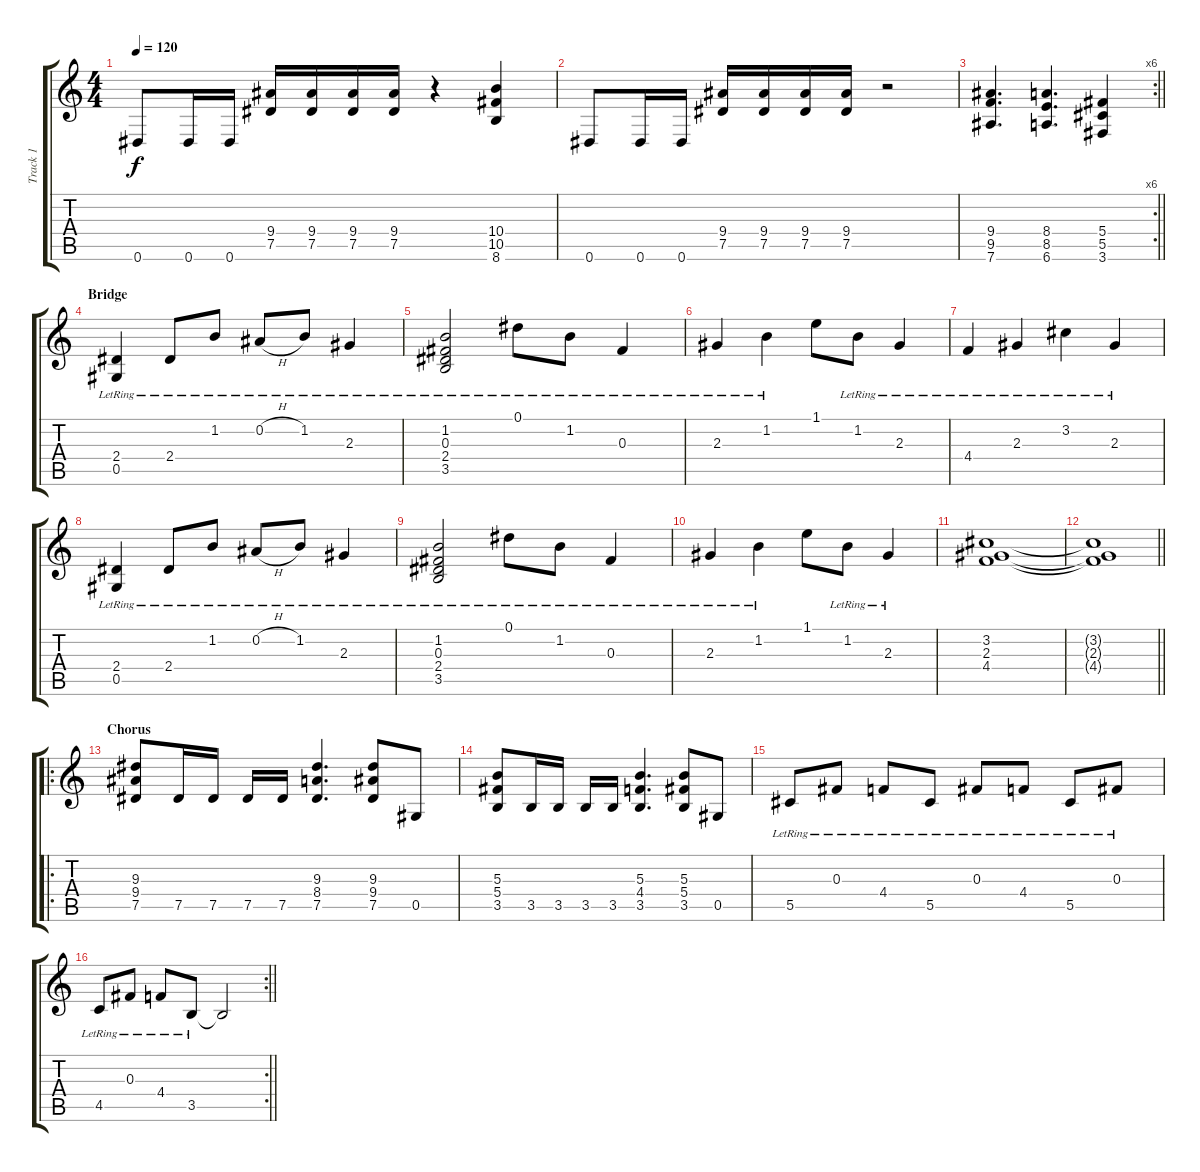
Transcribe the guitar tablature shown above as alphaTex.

\track ("Track 1" "Track 1") {instrument distortionguitar}
\staff {score tabs}
\tuning (Eb4 Bb3 Gb3 Db3 Ab2 Eb2) {hide}
\ts (4 4)
\tempo 120
\clef g2
\ks c
0.6.8{dy f} 0.6.16 0.6.16 (9.4 7.5).16 (9.4 7.5).16 (9.4 7.5).16 (9.4 7.5).16 r.4 (10.4 10.5 8.6).4 |
0.6.8 0.6.16 0.6.16 (9.4 7.5).16 (9.4 7.5).16 (9.4 7.5).16 (9.4 7.5).16 r.2 |
\rc 6
\barLineRight lightlight
(9.4 9.5 7.6).4{d} (8.4 8.5 6.6).4{d} (5.4 5.5 3.6).4 |
\section ("" "Bridge")
(2.4{lr} 0.5{lr}).4 2.4{lr}.8 1.2{lr}.8 0.2{h lr}.8 1.2{lr}.8 2.3{lr}.4 |
(1.2{lr} 0.3{lr} 2.4{lr} 3.5{lr}).2 0.1{lr}.8 1.2{lr}.8 0.3{lr}.4 |
2.3{lr}.4 1.2{lr}.4 1.1.8 1.2{lr}.8 2.3{lr}.4 |
4.4{lr}.4 2.3{lr}.4 3.2{lr}.4 2.3{lr}.4 |
(2.4{lr} 0.5{lr}).4 2.4{lr}.8 1.2{lr}.8 0.2{h lr}.8 1.2{lr}.8 2.3{lr}.4 |
(1.2{lr} 0.3{lr} 2.4{lr} 3.5{lr}).2 0.1{lr}.8 1.2{lr}.8 0.3{lr}.4 |
2.3{lr}.4 1.2{lr}.4 1.1.8 1.2{lr}.8 2.3{lr}.4 |
(3.2 2.3 4.4).1 |
\barLineRight lightlight
(3.2{t} 2.3{t} 4.4{t}).1 |
\ro
\section ("" "Chorus")
(9.3 9.4 7.5).8 7.5.16 7.5.16 7.5.16 7.5.16 (9.3 8.4 7.5).4{d} (9.3 9.4 7.5).8 0.5.8 |
(5.3 5.4 3.5).8 3.5.16 3.5.16 3.5.16 3.5.16 (5.3 4.4 3.5).4{d} (5.3 5.4 3.5).8 0.5.8 |
5.5{lr}.8 0.3{lr}.8 4.4{lr}.8 5.5{lr}.8 0.3{lr}.8 4.4{lr}.8 5.5{lr}.8 0.3{lr}.8 |
\rc 2
\barLineRight lightlight
4.5{lr}.8 0.3{lr}.8 4.4{lr}.8 3.5{lr}.8 3.5{t}.2
